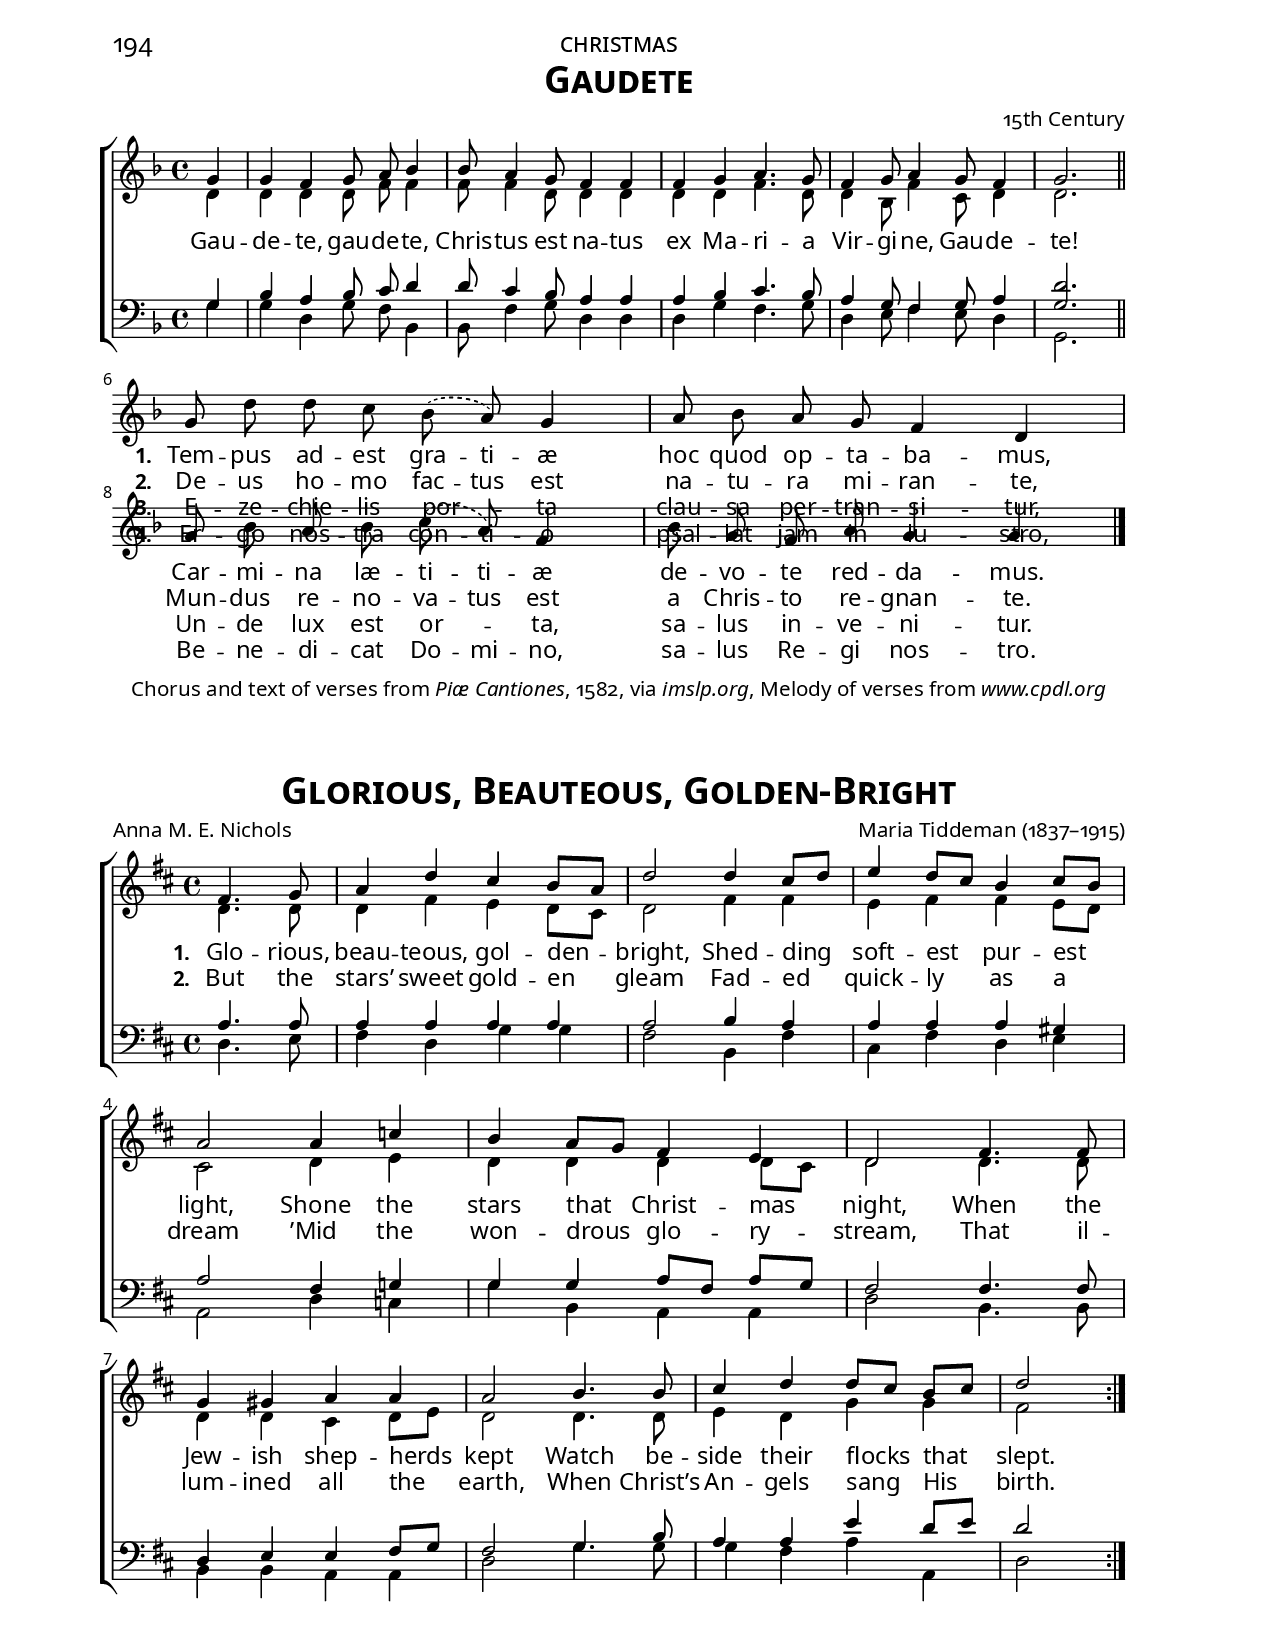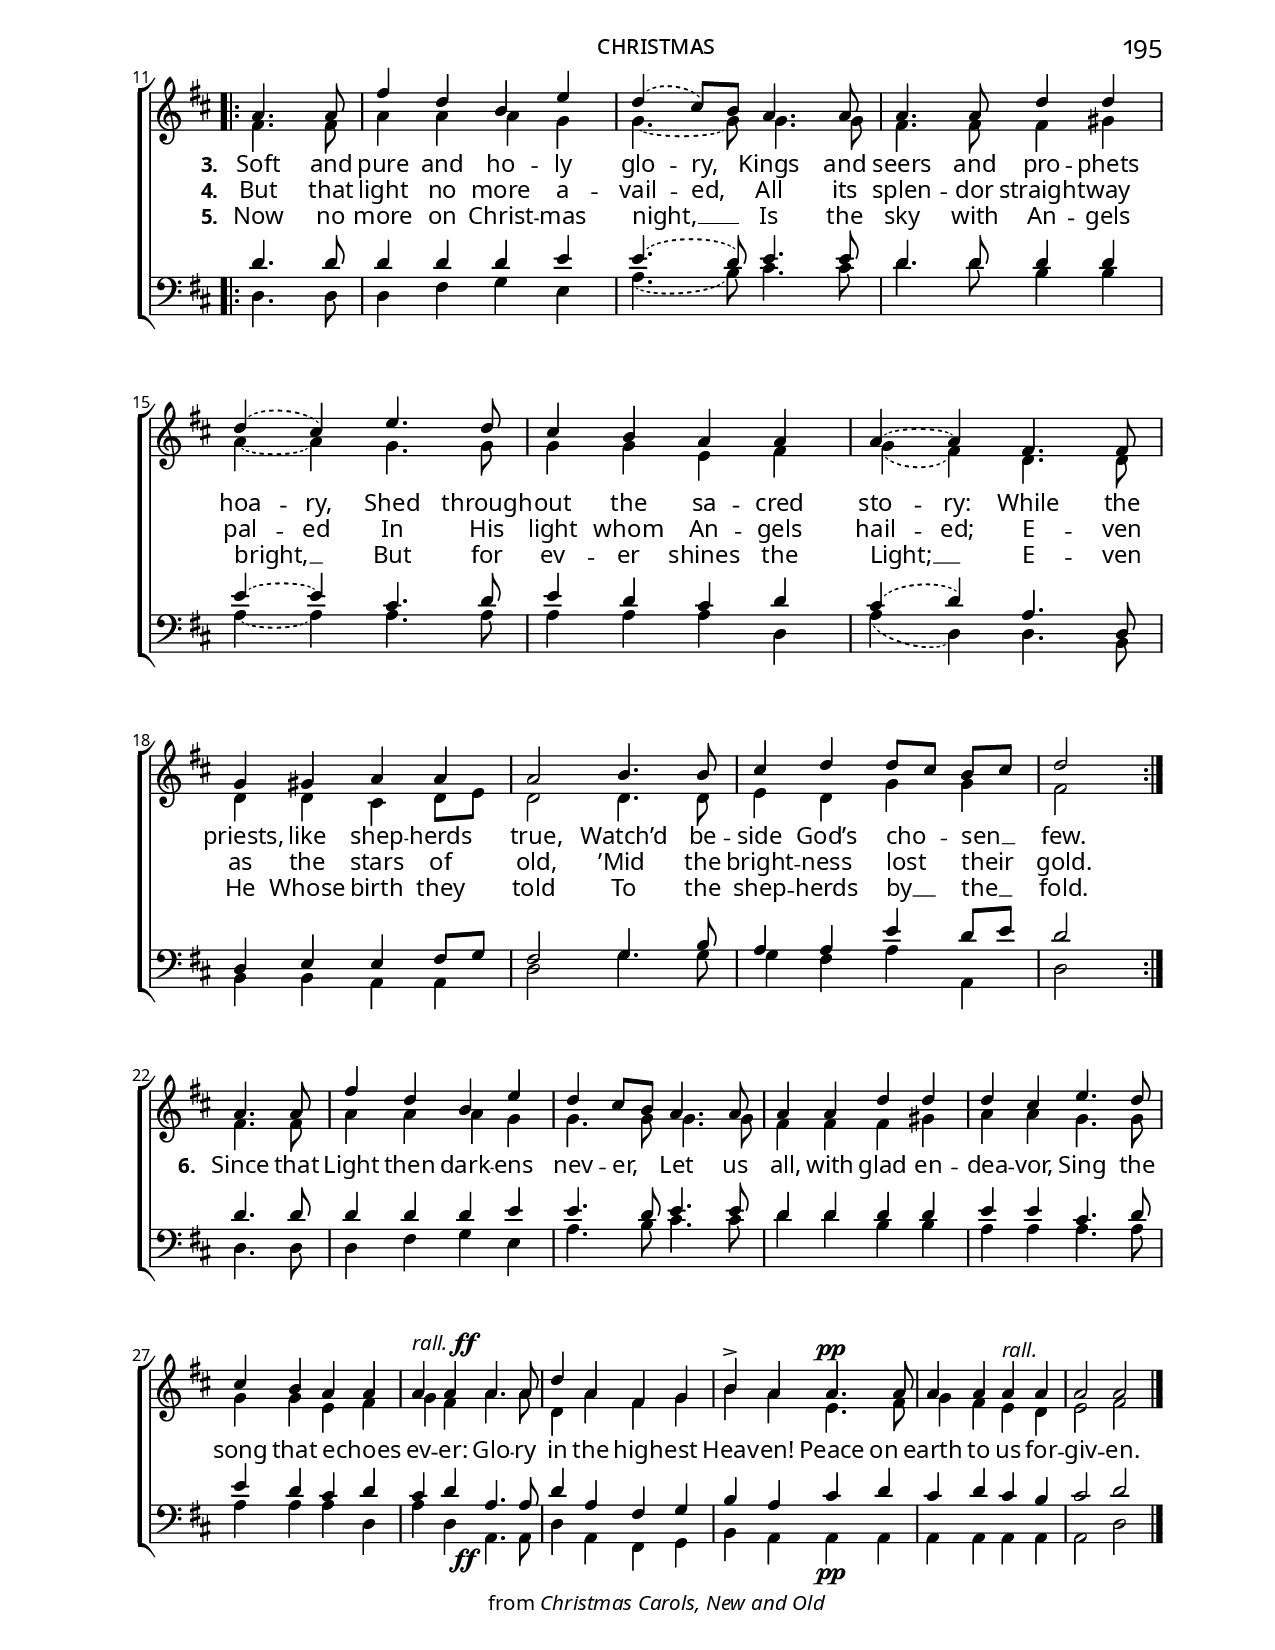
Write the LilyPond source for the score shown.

\version "2.14.2"
\include "util.ly"
\paper {
  print-all-headers = ##t
  paper-height = 11\in
  paper-width = 8.5\in
  indent = 0\in
  %system-system-spacing = #'((basic-distance . 10) (padding . 0))
  system-system-spacing =
    #'((basic-distance . 0)
       (minimum-distance . 0)
       (padding . -5)
       (stretchability . 100))
  ragged-last-bottom = ##f
  ragged-bottom = ##f
  two-sided = ##t
  inner-margin = 1\in
  outer-margin = 0.75\in
  top-margin = 0.26\in
  bottom-margin = 0.25\in
  first-page-number = #194
  print-first-page-number = ##t
  headerLine = \markup{\override #'(font-name . "Garamond Premier Pro") \smallCapsOldStyle"christmas"}
  oddHeaderMarkup = \markup\fill-line{
     \override #'(font-name . "Garamond Premier Pro")\abs-fontsize #12.5
     \combine 
        \fill-line{"" \on-the-fly #print-page-number-check-first
        \oldStylePageNum""
        }
        \fill-line{\headerLine}
  }
  evenHeaderMarkup = \markup {
     \override #'(font-name . "Garamond Premier Pro")\abs-fontsize #12.5
     \combine
        \on-the-fly #print-page-number-check-first
        \oldStylePageNum""
        \fill-line{\headerLine}
  }
}
#(set-global-staff-size 18) \paper{ #(define fonts (make-pango-font-tree "Garamond Premier Pro" "Garamond Premier Pro" "Garamond Premier Pro" (/ 18 20))) }
global = {
  \key f\major
  \time 4/4
  \autoBeamOff
}

sopMusic = \relative c'' {
  \partial 4 g4 |
  g f g8 a bes4 |
  bes8 a4 g8 f4 f |
  
  f g a4. g8 |
  f4 g8 a4 g8 f4 |
  \partial 2. g2. \bar "||" \break
}

verseMusic = \relative c'' {
  
}
sopWords = \lyricmode {
  
}

altoMusic = \relative c' {
  d4 |
  d d d8 f f4 |
  f8 f4 d8 d4 d |
  
  d d f4. d8 |
  d4 bes8 f'4 c8 d4 |
  d2.
  
  \slurDashed \oneVoice
  g8 d' d c bes( a) g4 |
  a8 bes a g f4 d |
  
  g8 bes a bes c( a) f4 |
  bes8 g f a g4 g \bar "|."
}
altoWords = \lyricmode {
  \dropLyricsV
  Gau -- de -- te, gau -- de -- te,
  Chris -- tus est na -- tus
  ex Ma -- ri -- a Vir -- gi -- ne, Gau -- de -- te!
  
  \dropLyricsIV
  \set stanza = #"1. "
  \set ignoreMelismata = ##t
  Tem -- pus ad -- est gra -- ti -- æ
  hoc quod op -- ta -- ba -- mus,
  Car -- mi -- na læ -- ti -- ti -- æ
  de -- vo -- te red -- da -- mus.
}
altoWordsII = \lyricmode {
  \dropLyricsIV
%\markup\italic
  \repeat unfold 21 {\skip1}
  \set stanza = #"2. "
  \set ignoreMelismata = ##t
  De -- us ho -- mo fac -- tus est
  na -- tu -- ra mi -- ran -- te,
  Mun -- dus re -- no -- va -- tus est
  a Chris -- to re -- gnan -- te.
}
altoWordsIII = \lyricmode {
  \dropLyricsIV
  \repeat unfold 21 {\skip1}
  \set stanza = #"3. "
  E -- ze -- chie -- lis por -- ta
  clau -- sa per -- tran -- si -- tur,
  Un -- de lux est or -- ta,
  sa -- lus in -- ve -- ni -- tur.
}
altoWordsIV = \lyricmode {
  \dropLyricsIV
  \repeat unfold 21 {\skip1}
  \set stanza = #"4. "
  \set ignoreMelismata = ##t
  Er -- go nos -- tra con -- ti -- o
  psal -- lat jam in lu -- stro,
  Be -- ne -- di -- cat Do -- mi -- no,
  sa -- lus Re -- gi nos -- tro.
}
altoWordsV = \lyricmode {
  \set stanza = #"5. "
  \set ignoreMelismata = ##t
}
altoWordsVI = \lyricmode {
  \set stanza = #"6. "
  \set ignoreMelismata = ##t
}
tenorMusic = \relative c' {
  g4 |
  bes a bes8 c d4 |
  d8 c4 bes8 a4 a |
  
  a bes c4. bes8 |
  a4 g8 f4 g8 a4 |
  <g d'>2.
}
tenorWords = \lyricmode {

}

bassMusic = \relative c {
  g'4 |
  g d g8 f bes,4 |
  bes8 f'4 g8 d4 d |
  
  d g f4. g8 |
  d4 e8 f4 e8 d4 |
  g,2.
}
bassWords = \lyricmode {

}

pianoRH = \relative c' {
  
}
pianoLH = \relative c' {
  
}

\score {
  <<
   \new ChoirStaff <<
%    \new Lyrics = sopranos \with { \override VerticalAxisGroup #'nonstaff-relatedstaff-spacing = #'((basic-distance . 1)) }
    \new Staff = women <<
      \new Voice = "sopranos" { \voiceOne << \global \sopMusic >> }
      \new Voice = "altos" { \voiceTwo << \global \altoMusic >> }
    >>
    \new Lyrics \with { alignAboveContext = #"women" \override VerticalAxisGroup #'nonstaff-relatedstaff-spacing = #'((basic-distance . 1))} \lyricsto "sopranos" \sopWords
     \new Lyrics = "altosVI"  \with { alignBelowContext = #"women" \override VerticalAxisGroup #'nonstaff-relatedstaff-spacing = #'((basic-distance . 1))} \lyricsto "altos" \altoWordsVI
    \new Lyrics = "altosV"  \with { alignBelowContext = #"women" \override VerticalAxisGroup #'nonstaff-relatedstaff-spacing = #'((basic-distance . 1))} \lyricsto "altos" \altoWordsV
    \new Lyrics = "altosIV"  \with { alignBelowContext = #"women" \override VerticalAxisGroup #'nonstaff-relatedstaff-spacing = #'((basic-distance . 1))} \lyricsto "altos" \altoWordsIV
    \new Lyrics = "altosIII"  \with { alignBelowContext = #"women" \override VerticalAxisGroup #'nonstaff-relatedstaff-spacing = #'((basic-distance . 1))} \lyricsto "altos" \altoWordsIII
    \new Lyrics = "altosII"  \with { alignBelowContext = #"women" \override VerticalAxisGroup #'nonstaff-relatedstaff-spacing = #'((basic-distance . 1))} \lyricsto "altos" \altoWordsII
    \new Lyrics = "altos"  \with { alignBelowContext = #"women" \override VerticalAxisGroup #'nonstaff-relatedstaff-spacing = #'((basic-distance . 1))} \lyricsto "altos" \altoWords
   \new Staff = men <<
      \clef bass
      \new Voice = "tenors" { \voiceOne << \global \tenorMusic >> }
      \new Voice = "basses" { \voiceTwo << \global \bassMusic >> }
    >>
    \new Lyrics \with { alignAboveContext = #"men" \override VerticalAxisGroup #'nonstaff-relatedstaff-spacing = #'((basic-distance . 1)) } \lyricsto "tenors" \tenorWords
    \new Lyrics \with { alignBelowContext = #"men" \override VerticalAxisGroup #'nonstaff-relatedstaff-spacing = #'((basic-distance . 1)) } \lyricsto "basses" \bassWords
  >>
%    \new PianoStaff << \new Staff { \new Voice { \pianoRH } } \new Staff { \clef "bass" \pianoLH } >>
  >>
  \layout {
  \context {
    \Lyrics
    \override LyricText #'font-size = #1.3
  }
%6x9 \context {\Lyrics\override LyricText #'font-size = #1.1 }
%6.14 \context {\Lyrics\override LyricText #'font-size = #0.6 }
    #(define fonts (make-pango-font-tree "Garamond Premier Pro" "Garamond Premier Pro" "Garamond Premier Pro" (/ 18 20)))
    \context {
      \Score
      %\override SpacingSpanner #'base-shortest-duration = #(ly:make-moment 1 8)
      %\override SpacingSpanner #'common-shortest-duration = #(ly:make-moment 1 4)
    }
    \context {
      % Remove all empty staves
      % \Staff \RemoveEmptyStaves \override VerticalAxisGroup #'remove-first = ##t
    }
    \context {
      \Lyrics
      \override LyricText #'X-offset = #center-on-word
    }
  }
  \header {
    title = \markup{\override #'(font-name . "Garamond Premier Pro Semibold"){ \abs-fontsize #18 \smallCapsOldStyle"Gaudete"}}
    composer = \markup\oldStyleNum"15th Century"
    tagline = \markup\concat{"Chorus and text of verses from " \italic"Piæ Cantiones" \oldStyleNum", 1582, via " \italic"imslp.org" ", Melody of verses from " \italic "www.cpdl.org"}
  }
}
\markup \fill-line {\center-column{
    \concat{"Chorus and text of verses from " \italic"Piæ Cantiones" \oldStyleNum", 1582, via " \italic"imslp.org" ", Melody of verses from " \italic "www.cpdl.org"}}}
\markup\vspace#2.2























global = {
  \key d \major
  \time 4/4
  \autoBeamOff
  \override DynamicLineSpanner #'staff-padding = #0.0
  \override DynamicLineSpanner #'Y-extent = #'(-1 . 1)
  \tieDashed
}

sopMusic = \relative c' {
  \repeat volta 2 {
    \partial 2 fis4. g8 |
    a4 d cis b8[ a] |
    d2 d4 cis8[ d] |
    
    e4 d8[cis] b4 cis8[ b] |
    a2 a4 c |
    b a8[ g] fis4 e |
    d2 fis4. fis8 |
    
    g4 gis a a |
    a2 b4. b8 |
    cis4 d d8[ cis] b[ cis] |
    \partial 2 d2 |
  }
  \pageBreak
  \repeat volta 3 {
    \partial 2 a4. a8 |
    fis'4 d b e |
    \slurDashed
    d4( cis8[) b] a4. a8 |
    a4. a8 d4 d |
    
    d( cis) e4. d8 |
    cis4 b a a |
    a~ a fis4. fis8 |
    
    g4 gis a a |
    a2 b4. b8 |
    cis4 d d8[ cis] b[ cis] |
    \partial 2 d2 | \break
  }
  \partial 2 a4. a8 |
  fis'4 d b e |
  d4 cis8[ b] a4. a8 |
  a4 a d d |
  
  d cis e4. d8 |
  cis4 b a a |
  a^\markup{\italic"rall." \dynamic"ff"} a a4. a8 |
  
  d4 a fis g |
  b-> a a4.^\pp a8 |
  a4 a a^\markup\italic"rall." a 
  a2 a \bar "|."
}
sopWords = \lyricmode {
  
}

altoMusic = \relative c' {
  d4. d8 |
  d4 fis e d8[ cis] |
  d2 fis4 fis |
  
  e fis fis e8[ d] |
  cis2 d4 e |
  d d d d8[ cis] |
  d2 d4. d8 |
  
  d4 d cis d8[ e] |
  d2 d4. d8 |
  e4 d g g |
  fis2 |
  
  
  fis4. fis8 |
  a4 a a g |
  \slurDashed
  g4.~ g8 g4. g8 |
  fis4. fis8 fis4 gis |
  
  a~ a g4. g8 |
  g4 g e fis |
  g( fis) d4. d8 |
  
  d4 d cis d8[ e] |
  d2 d4. d8 |
  e4 d g g |
  fis2 |
  
  
  fis4. fis8 |
  a4 a a g |
  g4. g8 g4. g8 |
  fis4 fis fis gis |
  
  a4 a g4. g8 |
  g4 g e fis |
  g fis a4. a8 |
  
  d,4 a' fis g |
  b a e4. fis8 |
  g4 fis e d |
  e2 fis \bar "|."
}
altoWords = \lyricmode {
  \dropLyricsV
  \set stanza = #"1. "
  Glo -- rious, beau -- teous, gol -- den -- bright,
  Shed -- ding soft -- est pur -- est light,
  Shone the stars that \set associatedVoice = "tenors" Christ -- mas night,
  When the Jew -- ish shep -- herds kept
  Watch be -- side \unset associatedVoice their flocks that slept.
  
  \set stanza = #"3. "
  Soft and pure and ho -- ly \set ignoreMelismata = ##t glo -- \unset ignoreMelismata ry,
  Kings and seers and pro -- phets \set ignoreMelismata = ##t hoa -- ry, \unset ignoreMelismata 
  Shed through -- out the sa -- cred \set ignoreMelismata = ##t sto -- ry: \unset ignoreMelismata 
  While the priests, like shep -- herds true,
  Watch’d be -- side God’s cho -- sen __ few.
  
  \set stanza = #"6. "
  Since that Light then dark -- ens nev -- er,
  Let us all, with glad en -- dea -- vor,
  Sing the song that e -- choes ev -- er:
  Glo -- ry in the high -- est Heav -- en!
  \set associatedVoice = "tenors"
  Peace on earth to us for -- giv -- en.
}
altoWordsII = \lyricmode {
  \dropLyricsV
%\markup\italic
  \set stanza = #"2. "
  But the stars’ sweet gold -- en gleam
  Fad -- ed quick -- ly as a dream
  ’Mid the won -- drous \set associatedVoice = "tenors" glo -- ry -- stream,
  That il -- lum -- ined all the earth,
  When Christ’s An -- \unset associatedVoice gels sang His birth.
  
  \set stanza = #"4. "
  But that light no more a -- \set ignoreMelismata = ##t vail -- \unset ignoreMelismata ed,
  All its splen -- dor straight -- way \set ignoreMelismata = ##t pal -- ed \unset ignoreMelismata 
  In His light whom An -- gels \set ignoreMelismata = ##t hail -- ed; \unset ignoreMelismata 
  E -- ven as the stars of old,
  ’Mid the bright  -- ness lost their gold.
}
altoWordsIII = \lyricmode {
  \dropLyricsV
  \repeat unfold 35 { \skip 1 }
  \set stanza = #"5. "
  Now no more on Christ -- mas night, __
  Is the sky with An -- gels bright, __
  But for ev -- er shines the Light; __
  E -- ven He Whose birth they told
  To the shep -- herds by __ the __ fold.
}
altoWordsIV = \lyricmode {
}
altoWordsV = \lyricmode {
}
altoWordsVI = \lyricmode {
}
tenorMusic = \relative c' {
  a4. a8 |
  a4 a a a |
  a2 b4 a |
  
  a4 a a gis |
  a2 fis4 g! |
  g4 g a8[ fis] a[ g] |
  fis2 fis4. fis8 |
  
  d4 e e fis8[ g] |
  fis2 g4. b8 |
  a4 a e' d8[ e] |
  d2 |
  
  
  d4. d8 |
  d4 d d e |
  \slurDashed
  e4.( d8) e4. e8 |
  d4. d8 d4 d |
  
  e~ e cis4. d8 |
  e4 d cis d |
  cis( d) a4. d,8 |
  
  d4 e e fis8[ g] |
  fis2 g4. b8 |
  a4 a e' d8[ e] |
  d2 |
  
  
  d4. d8 |
  d4 d d e |
  e4. d8 e4. e8 |
  d4 d d d |
  
  e e cis4. d8 |
  e4 d cis d |
  cis <<d {s8 s_\ff}>> a4. a8 |
  
  d4 a fis g |
  b a cis_\pp d |
  cis d cis b |
  cis2 d \bar "|."
}
tenorWords = \lyricmode {

}

bassMusic = \relative c {
  d4. e8 |
  fis4 d g g |
  fis2 b,4 fis' |
  
  cis4 fis d e |
  a,2 d4 c |
  g' b, a a |
  d2 b4. b8 |
  
  b4 b a a |
  d2 g4. g8 |
  g4 fis a a, |
  d2 |
  
  
  d4. d8 |
  d4 fis g e |
  \slurDashed
  a4.( b8) cis4. cis8 |
  d4. d8 b4 b |
  
  a~ a a4. a8 |
  a4 a a d, |
  a'( d,) d4. b8 |
  
  b4 b a a |
  d2 g4. g8 |
  g4 fis a a, |
  d2 |
  
  
  d4. d8 |
  d4 fis g e |
  a4. b8 cis4. cis8 |
  d4 d b b |
  
  a a a4. a8 |
  a4 a a d, |
  a' d, a4. a8 |
  
  d4 a fis g |
  b a a a |
  a a a a |
  a2 d \bar "|."
}
bassWords = \lyricmode {

}

pianoRH = \relative c' {
  
}
pianoLH = \relative c' {
  
}

\score {
  <<
   \new ChoirStaff <<
%    \new Lyrics = sopranos \with { \override VerticalAxisGroup #'nonstaff-relatedstaff-spacing = #'((basic-distance . 1)) }
    \new Staff = women <<
      \new Voice = "sopranos" { \voiceOne << \global \sopMusic >> }
      \new Voice = "altos" { \voiceTwo << \global \altoMusic >> }
    >>
    \new Staff = men <<
      \clef bass
      \new Voice = "tenors" { \voiceOne << \global \tenorMusic >> }
      \new Voice = "basses" { \voiceTwo << \global \bassMusic >> }
    >>
    \new Lyrics \with { alignAboveContext = #"women" \override VerticalAxisGroup #'nonstaff-relatedstaff-spacing = #'((basic-distance . 1))} \lyricsto "sopranos" \sopWords
     \new Lyrics = "altosVI"  \with { alignBelowContext = #"women" \override VerticalAxisGroup #'nonstaff-relatedstaff-spacing = #'((basic-distance . 1))} \lyricsto "sopranos" \altoWordsVI
    \new Lyrics = "altosV"  \with { alignBelowContext = #"women" \override VerticalAxisGroup #'nonstaff-relatedstaff-spacing = #'((basic-distance . 1))} \lyricsto "sopranos" \altoWordsV
    \new Lyrics = "altosIV"  \with { alignBelowContext = #"women" \override VerticalAxisGroup #'nonstaff-relatedstaff-spacing = #'((basic-distance . 1))} \lyricsto "sopranos" \altoWordsIV
    \new Lyrics = "altosIII"  \with { alignBelowContext = #"women" \override VerticalAxisGroup #'nonstaff-relatedstaff-spacing = #'((basic-distance . 1))} \lyricsto "sopranos" \altoWordsIII
    \new Lyrics = "altosII"  \with { alignBelowContext = #"women" \override VerticalAxisGroup #'nonstaff-relatedstaff-spacing = #'((basic-distance . 1))} \lyricsto "sopranos" \altoWordsII
    \new Lyrics = "altos"  \with { alignBelowContext = #"women" \override VerticalAxisGroup #'nonstaff-relatedstaff-spacing = #'((basic-distance . 1))} \lyricsto "sopranos" \altoWords
     \new Lyrics \with { alignAboveContext = #"men" \override VerticalAxisGroup #'nonstaff-relatedstaff-spacing = #'((basic-distance . 1)) } \lyricsto "tenors" \tenorWords
    \new Lyrics \with { alignBelowContext = #"men" \override VerticalAxisGroup #'nonstaff-relatedstaff-spacing = #'((basic-distance . 1)) } \lyricsto "basses" \bassWords
  >>
%    \new PianoStaff << \new Staff { \new Voice { \pianoRH } } \new Staff { \clef "bass" \pianoLH } >>
  >>
  \layout {
  \context {
    \Lyrics
    \override LyricText #'font-size = #1.3
  }
    \context {
      \Score
      %\override SpacingSpanner #'base-shortest-duration = #(ly:make-moment 1 8)
      %\override SpacingSpanner #'common-shortest-duration = #(ly:make-moment 1 4)
    }
    \context {
      % Remove all empty staves
      % \Staff \RemoveEmptyStaves \override VerticalAxisGroup #'remove-first = ##t
    }
    \context {
      \Lyrics
      \override LyricText #'X-offset = #center-on-word
    }
  }
  \header {
    title = \markup{\override #'(font-name . "Garamond Premier Pro Semibold"){ \abs-fontsize #18 \smallCapsOldStyle"Glorious, Beauteous, Golden-Bright"}}
    poet = \markup\oldStyleNum"Anna M. E. Nichols"
    composer = \markup\oldStyleNum"Maria Tiddeman (1837–1915)"
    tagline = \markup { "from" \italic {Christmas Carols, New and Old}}
  }
}
\header {
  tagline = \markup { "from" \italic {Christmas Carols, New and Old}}
}

